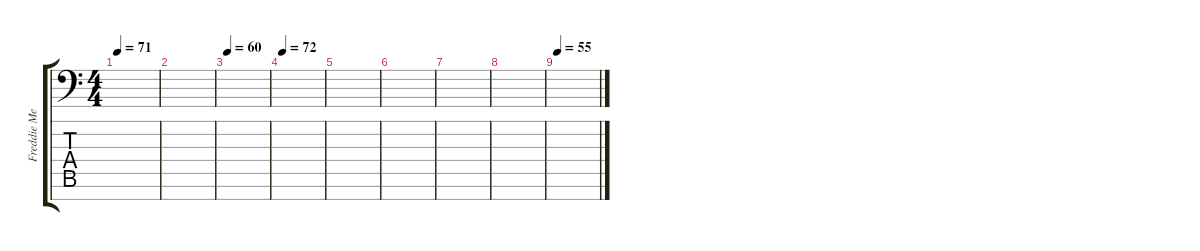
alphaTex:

\track ("Freddie Mercury - Bechstein Co" "Freddie Me") {instrument overdrivenguitar}
\staff {score tabs}
\tuning (G2 D2 A1 E1 B0 C-1 C-1) {hide}
\ts (4 4)
\tempo 71
\clef f4
\ks c
|
|
\tempo 60
|
\tempo 72
|
|
|
|
|
\tempo 55
